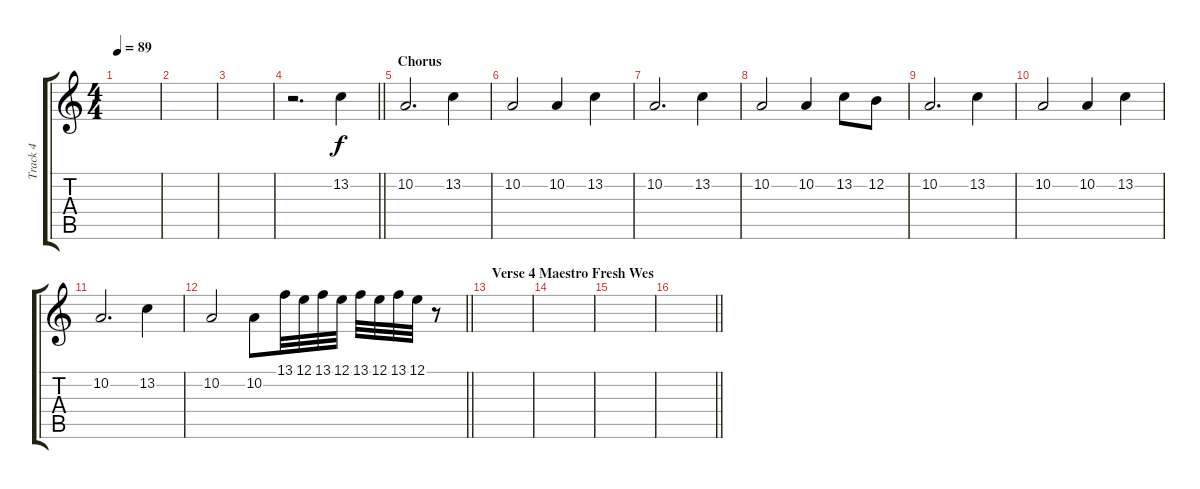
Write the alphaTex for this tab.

\track ("Track 4" "Track 4") {instrument acousticgrandpiano}
\staff {score tabs}
\tuning (E4 B3 G3 D3 A2 E2) {hide}
\ts (4 4)
\tempo 89
\clef g2
\ks c
|
|
|
\barLineRight lightlight
r.2{d} 13.2.4 |
\section ("" "Chorus")
10.2.2{d} 13.2.4 |
10.2.2 10.2.4 13.2.4 |
10.2.2{d} 13.2.4 |
10.2.2 10.2.4 13.2.8 12.2.8 |
10.2.2{d} 13.2.4 |
10.2.2 10.2.4 13.2.4 |
10.2.2{d} 13.2.4 |
\barLineRight lightlight
10.2.2 10.2.8 13.1.32 12.1.32 13.1.32 12.1.32 13.1.32 12.1.32 13.1.32 12.1.32 r.8 |
\section ("" "Verse 4 Maestro Fresh Wes")
|
|
|
\barLineRight lightlight
